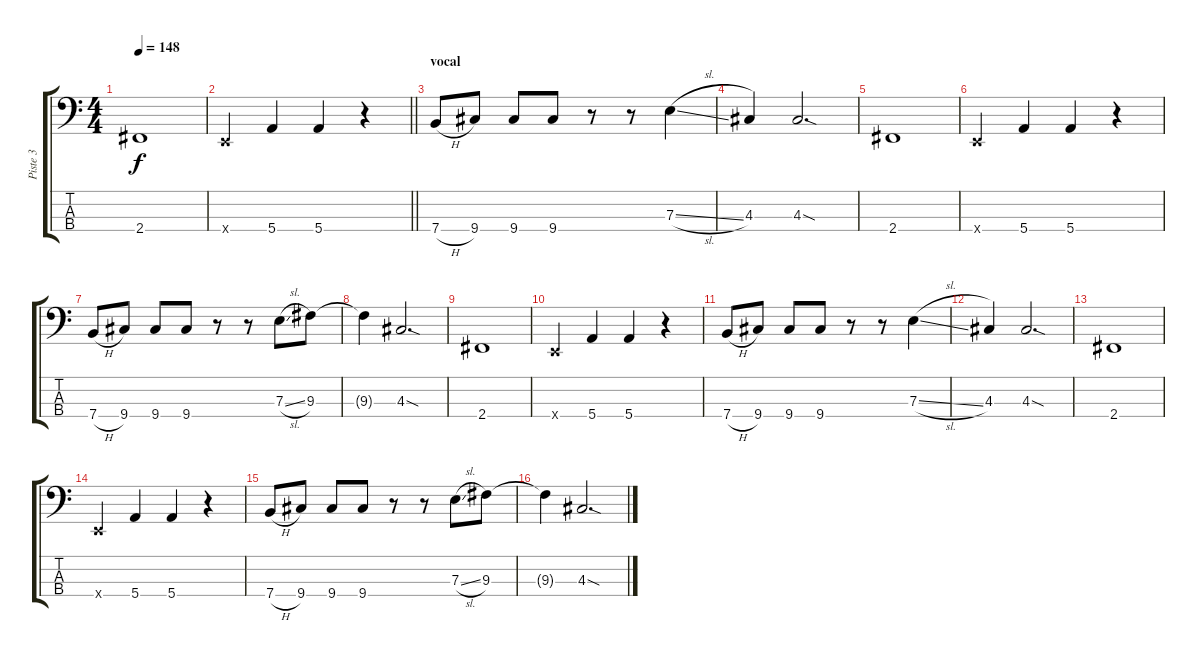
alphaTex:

\track ("Piste 3" "Piste 3") {instrument electricbassfinger}
\staff {score tabs}
\tuning (G2 D2 A1 E1) {hide}
\ts (4 4)
\tempo 148
\clef f4
\ks c
2.4.1{dy f} |
\barLineRight lightlight
0.4{x}.4 5.4.4 5.4.4 r.4 |
\section ("" "vocal")
7.4{h}.8 9.4.8 9.4.8 9.4.8 r.8 r.8 7.3{sl}.4 |
4.3.4 4.3{sod}.2{d} |
2.4.1 |
0.4{x}.4 5.4.4 5.4.4 r.4 |
7.4{h}.8 9.4.8 9.4.8 9.4.8 r.8 r.8 7.3{sl}.8 9.3.8 |
9.3{t}.4 4.3{sod}.2{d} |
2.4.1 |
0.4{x}.4 5.4.4 5.4.4 r.4 |
7.4{h}.8 9.4.8 9.4.8 9.4.8 r.8 r.8 7.3{sl}.4 |
4.3.4 4.3{sod}.2{d} |
2.4.1 |
0.4{x}.4 5.4.4 5.4.4 r.4 |
7.4{h}.8 9.4.8 9.4.8 9.4.8 r.8 r.8 7.3{sl}.8 9.3.8 |
9.3{t}.4 4.3{sod}.2{d}
